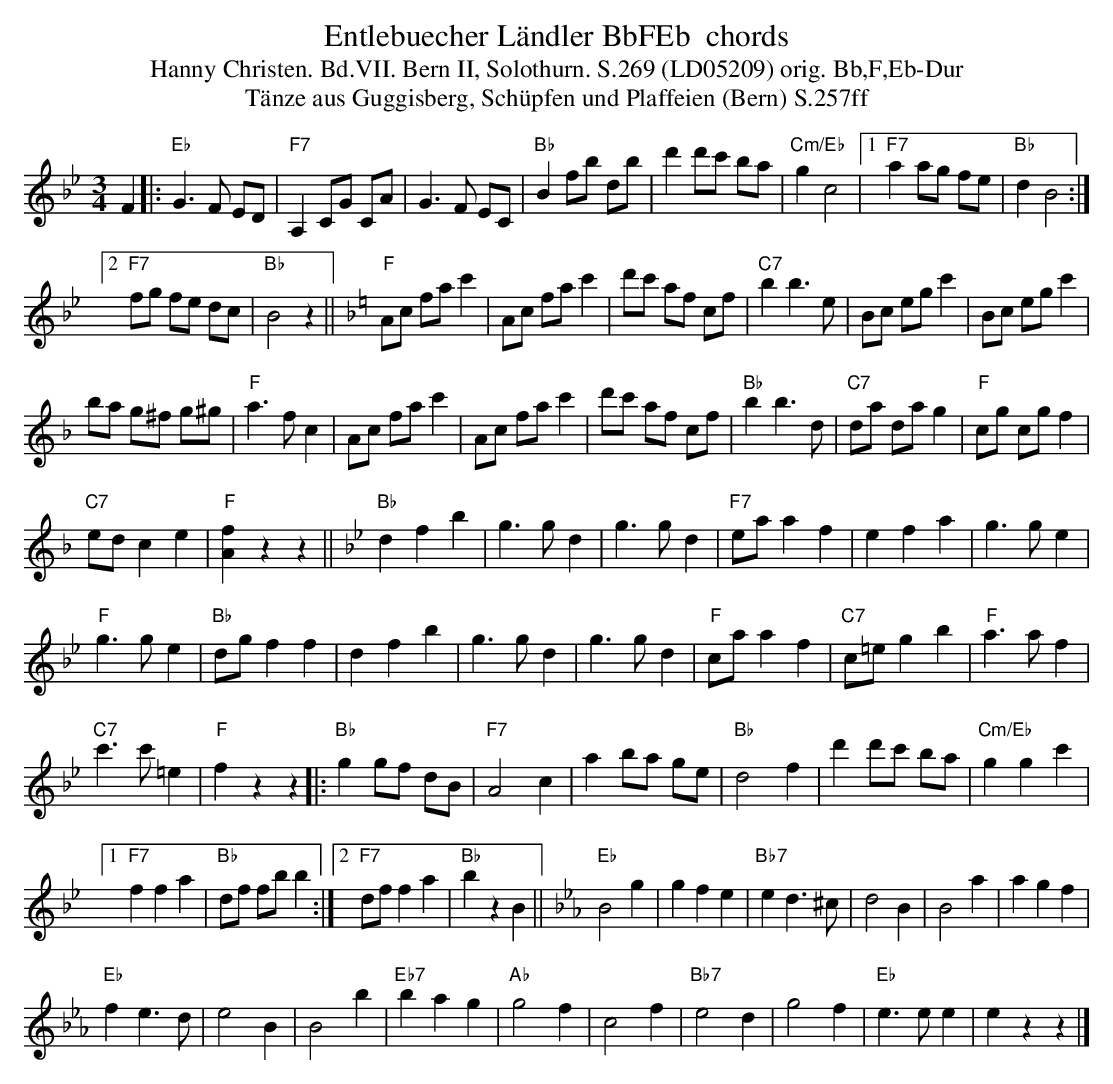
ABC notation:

X:1
T: Entlebuecher L\"andler BbFEb  chords
T:Hanny Christen. Bd.VII. Bern II, Solothurn. S.269 (LD05209) orig. Bb,F,Eb-Dur
T: T\"anze aus Guggisberg, Sch\"upfen und Plaffeien (Bern) S.257ff
M:3/4
L:1/8
K:Bb %%MIDI gchordon
F2 |: "Eb"G3F ED | "F7"A,2 CG CA | G3F EC | "Bb"B2 fb db | d'2 d'c' ba | "Cm/Eb"g2c4 |1 "F7"a2 ag fe | "Bb"d2B4 :|2
"F7"fg fe dc | "Bb"B4 z2 || [K:F] "F"Ac fa c'2 | Ac fa c'2 | d'c' af cf | "C7"b2b3e | Bc eg c'2 | Bc eg c'2 |
ba g^f g^g | "F"a3fc2 | Ac fa c'2 | Ac fa c'2 | d'c' af cf | "Bb"b2b3d | "C7"da dag2 | "F"cg cgf2 |
"C7"ed c2e2 | "F"[A2f2] z2z2 || [K:Bb] [L:1/4] "Bb"dfb | g>gd | g>gd | "F7"e/a/ af | efa | g>ge |
"F"g>ge | "Bb"d/g/ff | dfb | g>gd | g>gd | "F"c/a/af | "C7"c/=e/gb | "F"a>af |
"C7"c'>c'=e | "F"fzz |: [L:1/8] "Bb"g2 gf dB | "F7"A4c2 | a2 ba ge | "Bb"d4f2 | d'2 d'c' ba | "Cm/Eb"g2g2c'2 |1
"F7"f2f2a2 | "Bb"df fbb2 :|2 "F7"df f2a2 | "Bb"b2z2B2 || [K:Eb] [L:1/4] "Eb"B2g | gfe | "Bb7"ed>^c | d2B | B2a | agf |
"Eb"fe>d | e2B | B2b | "Eb7"bag | "Ab"g2f | c2f | "Bb7"e2d | g2f | "Eb"e>ee | ezz |]
